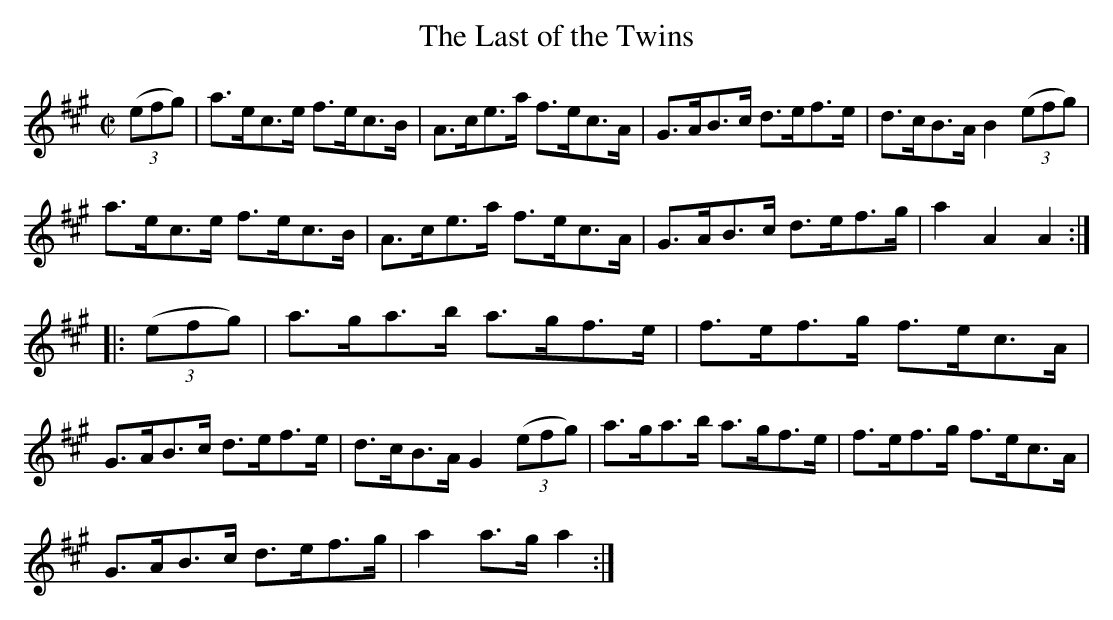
X:1
T: The Last of the Twins
M: C|
L: 1/8
K: A
(3(efg)|a>ec>e f>ec>B|A>ce>a f>ec>A|G>AB>c d>ef>e|d>cB>A B2 (3(efg)|
a>ec>e f>ec>B|A>ce>a f>ec>A|G>AB>c d>ef>g|a2 A2 A2:|
|:(3(efg)|a>ga>b a>gf>e|f>ef>g f>ec>A|
G>AB>c d>ef>e|d>cB>A G2 (3(efg)|a>ga>b a>gf>e|f>ef>g f>ec>A|
G>AB>c d>ef>g|a2 a>g a2:|
